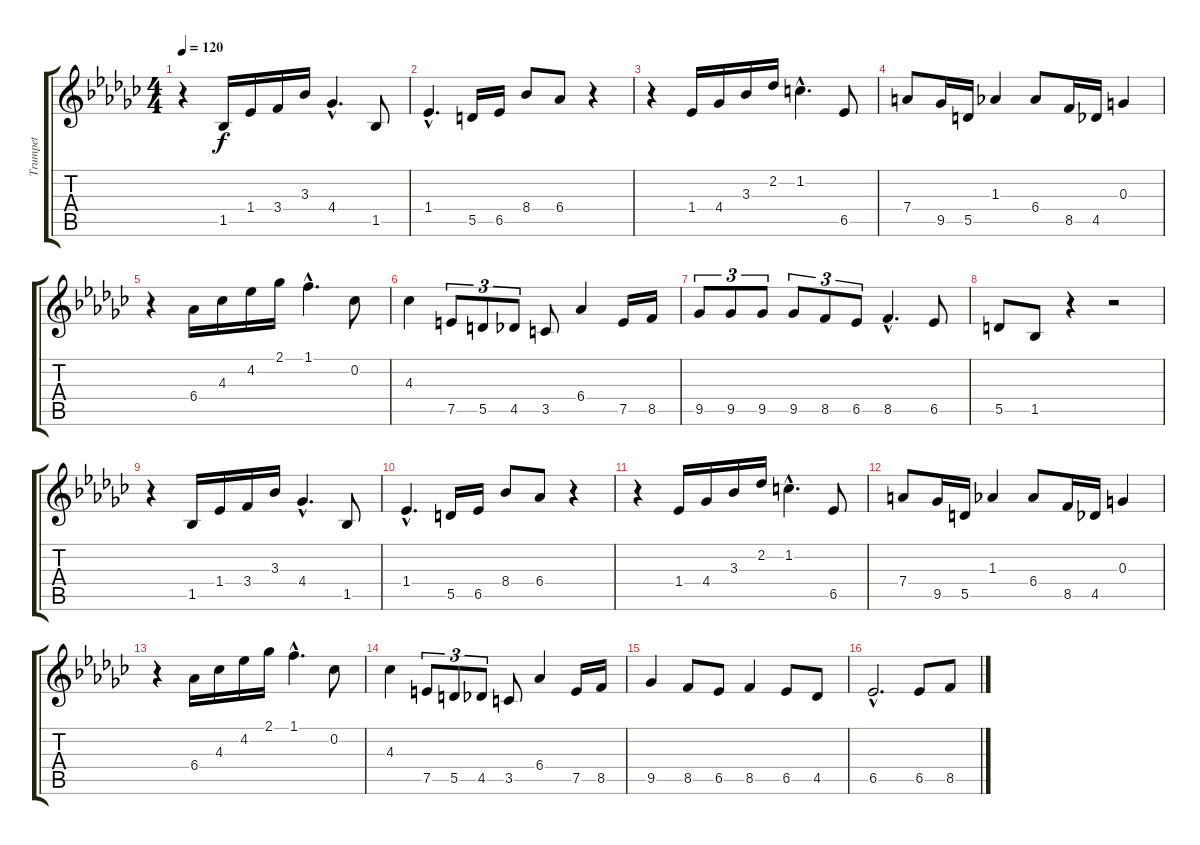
\track ("Trumpet" "Trumpet") {instrument trumpet}
\staff {score tabs}
\tuning (E5 B4 G4 D4 A3 E3) {hide}
\ts (4 4)
\tempo 120
\clef g2
\ks gb
r.4{dy f instrument trumpet} 1.5.16 1.4.16 3.4.16 3.3.16 4.4{hac}.4{d} 1.5.8 |
1.4{hac}.4{d} 5.5.16 6.5.16 8.4.8 6.4.8 r.4 |
r.4 1.4.16 4.4.16 3.3.16 2.2.16 1.2{hac}.4{d} 6.5.8 |
7.4.8 9.5.16 5.5.16 1.3.4 6.4.8 8.5.16 4.5.16 0.3.4 |
r.4 6.4.16 4.3.16 4.2.16 2.1.16 1.1{hac}.4{d} 0.2.8 |
4.3.4 7.5.8{tu (3 2)} 5.5.8{tu (3 2)} 4.5.8{tu (3 2)} 3.5.8 6.4.4 7.5.16 8.5.16 |
9.5.8{tu (3 2)} 9.5.8{tu (3 2)} 9.5.8{tu (3 2)} 9.5.8{tu (3 2)} 8.5.8{tu (3 2)} 6.5.8{tu (3 2)} 8.5{hac}.4{d} 6.5.8 |
5.5.8 1.5.8 r.4 r.2 |
r.4 1.5.16 1.4.16 3.4.16 3.3.16 4.4{hac}.4{d} 1.5.8 |
1.4{hac}.4{d} 5.5.16 6.5.16 8.4.8 6.4.8 r.4 |
r.4 1.4.16 4.4.16 3.3.16 2.2.16 1.2{hac}.4{d} 6.5.8 |
7.4.8 9.5.16 5.5.16 1.3.4 6.4.8 8.5.16 4.5.16 0.3.4 |
r.4 6.4.16 4.3.16 4.2.16 2.1.16 1.1{hac}.4{d} 0.2.8 |
4.3.4 7.5.8{tu (3 2)} 5.5.8{tu (3 2)} 4.5.8{tu (3 2)} 3.5.8 6.4.4 7.5.16 8.5.16 |
9.5.4 8.5.8 6.5.8 8.5.4 6.5.8 4.5.8 |
6.5{hac}.2{d} 6.5.8 8.5.8
